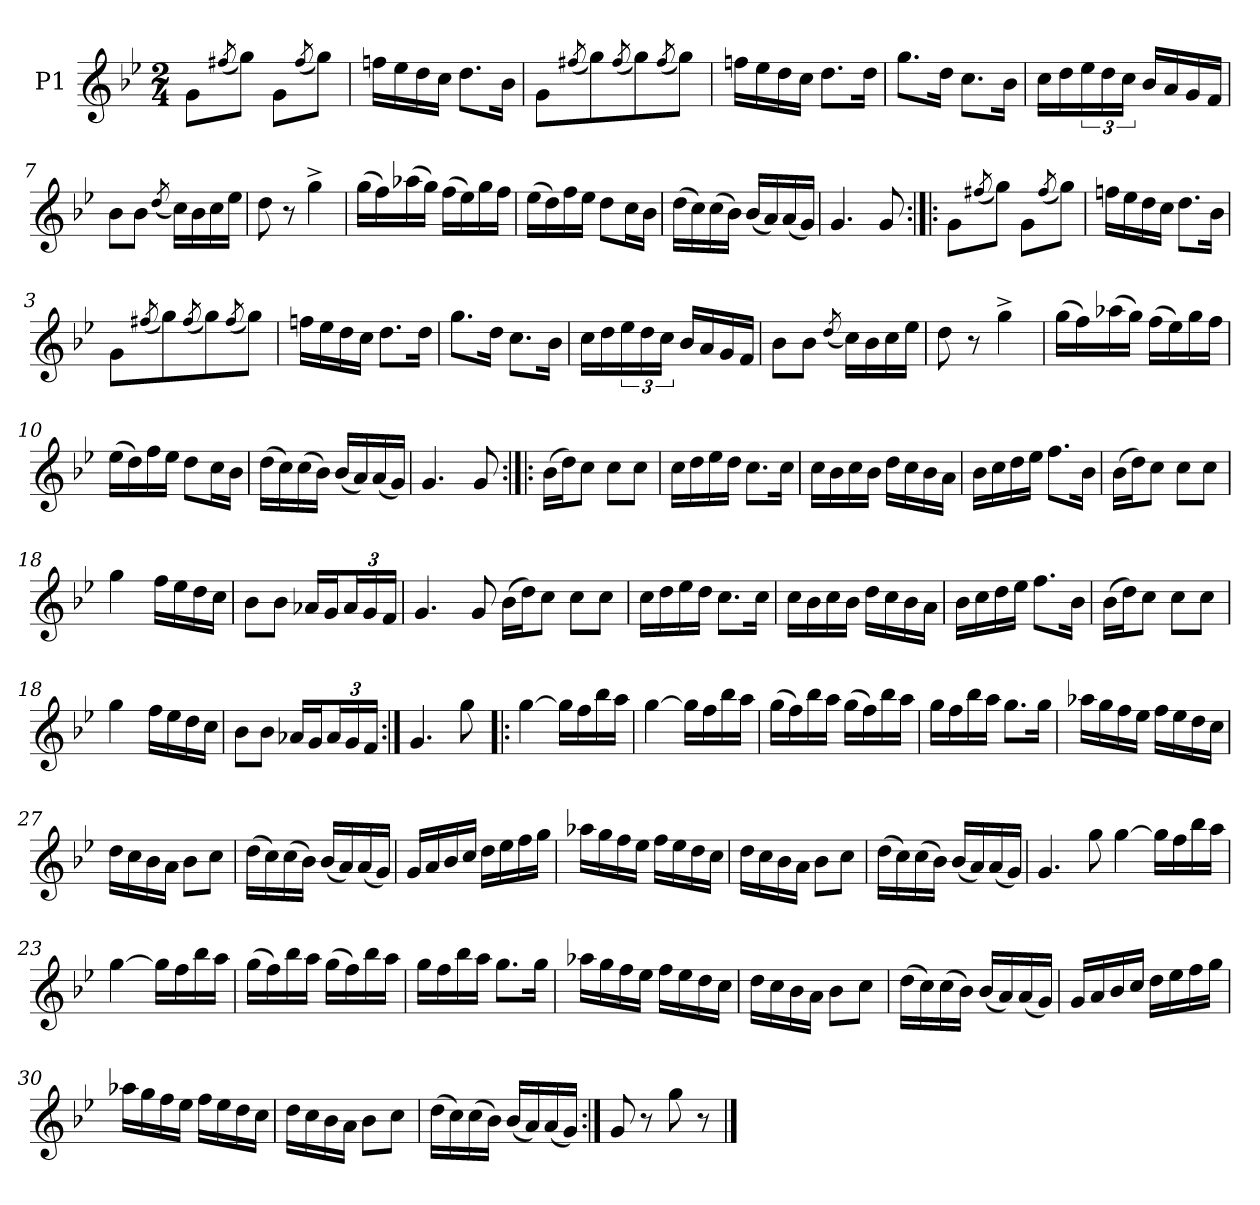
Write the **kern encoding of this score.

**kern
*part1
*staff1
*I"P1
*clefG2
*k[b-e-]
*g:
*M2/4
=1
8gL
(8qff#X/
8ggJ)
8gL
(8qff#/
8ggJ)
=2
16ffnLL
16ee-
16dd
16ccJJ
8.ddL
16b-Jk
=3
8gL
(8qff#X/
8gg)
(8qff#/
8gg)
(8qff#/
8ggJ)
=4
16ffnLL
16ee-
16dd
16ccJJ
8.ddL
16ddJk
=5
8.ggL
16ddJk
8.ccL
16b-Jk
=6
16ccLL
16dd
24ee-
24dd
24ccJJ
16b-LL
16a
16g
16fJJ
=7
8b-L
8b-J
(8qdd/
16ccLL)
16b-
16cc
16ee-JJ
=8
8dd
8r
4gg^
=9
(16ggLL
16ff)
(16aa-X
16ggJJ)
(16ffLL
16ee-)
16gg
16ffJJ
=10
(16ee-LL
16dd)
16ff
16ee-JJ
8ddL
16ccL
16b-JJ
=11
(16ddLL
16cc)
(16cc
16b-JJ)
(16b-LL
16a)
(16a
16gJJ)
=12
4.g
8g
=1:|!|:
8gL
(8qff#X/
8ggJ)
8gL
(8qff#/
8ggJ)
=2
16ffnLL
16ee-
16dd
16ccJJ
8.ddL
16b-Jk
=3
8gL
(8qff#X/
8gg)
(8qff#/
8gg)
(8qff#/
8ggJ)
=4
16ffnLL
16ee-
16dd
16ccJJ
8.ddL
16ddJk
=5
8.ggL
16ddJk
8.ccL
16b-Jk
=6
16ccLL
16dd
24ee-
24dd
24ccJJ
16b-LL
16a
16g
16fJJ
=7
8b-L
8b-J
(8qdd/
16ccLL)
16b-
16cc
16ee-JJ
=8
8dd
8r
4gg^
=9
(16ggLL
16ff)
(16aa-X
16ggJJ)
(16ffLL
16ee-)
16gg
16ffJJ
=10
(16ee-LL
16dd)
16ff
16ee-JJ
8ddL
16ccL
16b-JJ
=11
(16ddLL
16cc)
(16cc
16b-JJ)
(16b-LL
16a)
(16a
16gJJ)
=12
4.g
8g
=13:|!|:
(16b-LL
16ddJ)
8ccJ
8ccL
8ccJ
=14
16ccLL
16dd
16ee-
16ddJJ
8.ccL
16ccJk
=15
16ccLL
16b-
16cc
16b-JJ
16ddLL
16cc
16b-
16aJJ
=16
16b-LL
16cc
16dd
16ee-JJ
8.ffL
16b-Jk
=17
(16b-LL
16ddJ)
8ccJ
8ccL
8ccJ
=18
4gg
16ffLL
16ee-
16dd
16ccJJ
=19
8b-L
8b-J
16a-XLL
16gJ
24a-L
24g
24fJJ
=20
4.g
8g
(16b-LL
16ddJ)
8ccJ
8ccL
8ccJ
=14
16ccLL
16dd
16ee-
16ddJJ
8.ccL
16ccJk
=15
16ccLL
16b-
16cc
16b-JJ
16ddLL
16cc
16b-
16aJJ
=16
16b-LL
16cc
16dd
16ee-JJ
8.ffL
16b-Jk
=17
(16b-LL
16ddJ)
8ccJ
8ccL
8ccJ
=18
4gg
16ffLL
16ee-
16dd
16ccJJ
=19
8b-L
8b-J
16a-XLL
16gJ
24a-L
24g
24fJJ
=21:|!
4.g
8gg
=22!|:
[4gg
16ggLL]
16ff
16bb-
16aaJJ
=23
[4gg
16ggLL]
16ff
16bb-
16aaJJ
=24
(16ggLL
16ff)
16bb-
16aaJJ
(16ggLL
16ff)
16bb-
16aaJJ
=25
16ggLL
16ff
16bb-
16aaJJ
8.ggL
16ggJk
=26
16aa-XLL
16gg
16ff
16ee-JJ
16ffLL
16ee-
16dd
16ccJJ
=27
16ddLL
16cc
16b-
16aJJ
8b-L
8ccJ
=28
(16ddLL
16cc)
(16cc
16b-JJ)
(16b-LL
16a)
(16a
16gJJ)
=29
16gLL
16a
16b-
16ccJJ
16ddLL
16ee-
16ff
16ggJJ
=30
16aa-XLL
16gg
16ff
16ee-JJ
16ffLL
16ee-
16dd
16ccJJ
=31
16ddLL
16cc
16b-
16aJJ
8b-L
8ccJ
=32
(16ddLL
16cc)
(16cc
16b-JJ)
(16b-LL
16a)
(16a
16gJJ)
=33
4.g
8gg
[4gg
16ggLL]
16ff
16bb-
16aaJJ
=23
[4gg
16ggLL]
16ff
16bb-
16aaJJ
=24
(16ggLL
16ff)
16bb-
16aaJJ
(16ggLL
16ff)
16bb-
16aaJJ
=25
16ggLL
16ff
16bb-
16aaJJ
8.ggL
16ggJk
=26
16aa-XLL
16gg
16ff
16ee-JJ
16ffLL
16ee-
16dd
16ccJJ
=27
16ddLL
16cc
16b-
16aJJ
8b-L
8ccJ
=28
(16ddLL
16cc)
(16cc
16b-JJ)
(16b-LL
16a)
(16a
16gJJ)
=29
16gLL
16a
16b-
16ccJJ
16ddLL
16ee-
16ff
16ggJJ
=30
16aa-XLL
16gg
16ff
16ee-JJ
16ffLL
16ee-
16dd
16ccJJ
=31
16ddLL
16cc
16b-
16aJJ
8b-L
8ccJ
=32
(16ddLL
16cc)
(16cc
16b-JJ)
(16b-LL
16a)
(16a
16gJJ)
=34:|!
8g
8r
8gg
8r
==
*-
